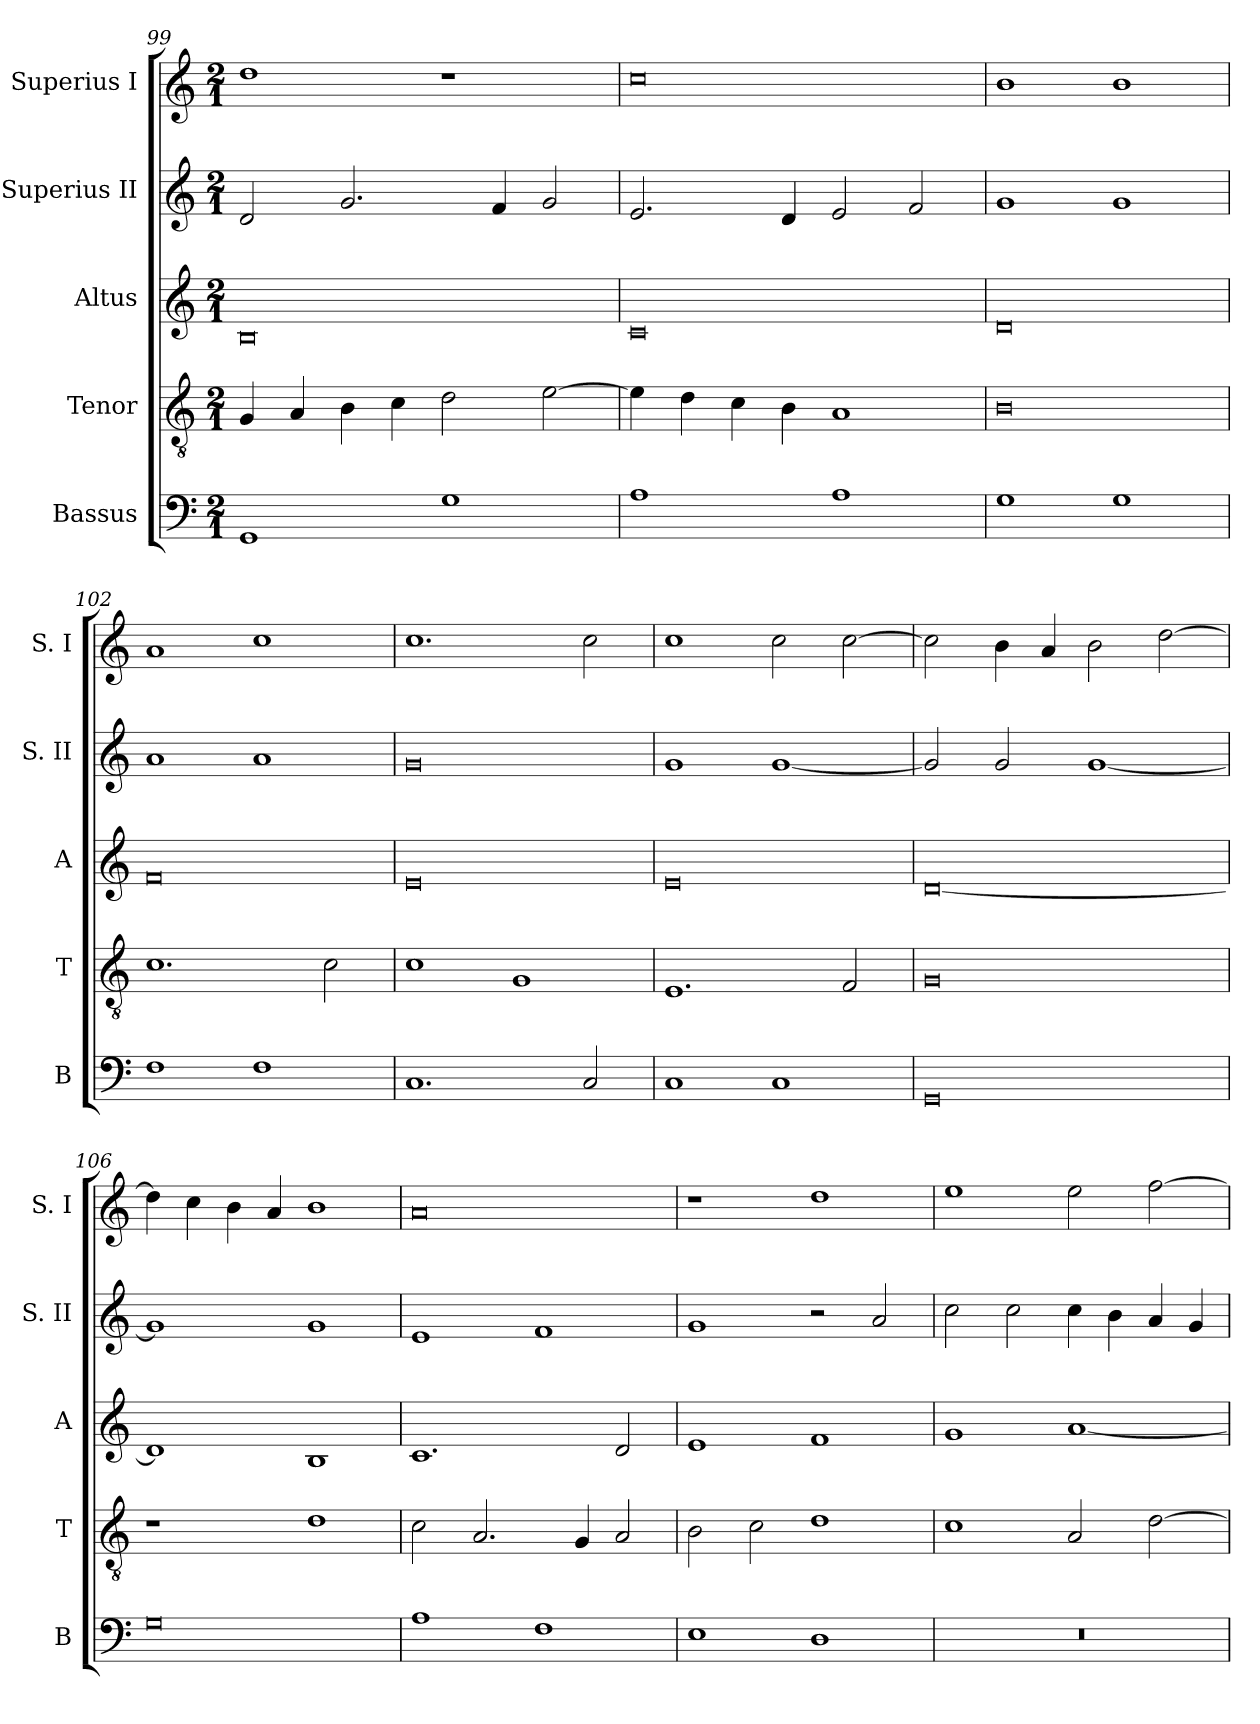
**kern	**kern	**kern	**kern	**kern
*part5	*part4	*part3	*part2	*part1
*staff5	*staff4	*staff3	*staff2	*staff1
*I"Bassus	*I"Tenor	*I"Altus	*I"Superius II	*I"Superius I
*I'B	*I'T	*I'A	*I'S. II	*I'S. I
*clefF4	*clefGv2	*clefG2	*clefG2	*clefG2
*k[]	*k[]	*k[]	*k[]	*k[]
*C:	*C:	*C:	*C:	*C:
*M2/1	*M2/1	*M2/1	*M2/1	*M2/1
=99	=99	=99	=99	=99
1GG	4G	0B	2d	1dd
.	4A	.	.	.
.	4B	.	2.g	.
.	4c	.	.	.
1G	2d	.	.	1r
.	.	.	4f	.
.	[2e	.	2g	.
=100	=100	=100	=100	=100
1A	4e]	0c	2.e	0cc
.	4d	.	.	.
.	4c	.	.	.
.	4B	.	4d	.
1A	1A	.	2e	.
.	.	.	2f	.
=101	=101	=101	=101	=101
1G	0B	0d	1g	1b
1G	.	.	1g	1b
=102	=102	=102	=102	=102
1F	1.c	0f	1a	1a
1F	.	.	1a	1cc
.	2c	.	.	.
=103	=103	=103	=103	=103
1.C	1c	0e	0g	1.cc
.	1G	.	.	.
2C	.	.	.	2cc
=104	=104	=104	=104	=104
1C	1.E	0e	1g	1cc
1C	.	.	[1g	2cc
.	2F	.	.	[2cc
=105	=105	=105	=105	=105
0GG	0G	[0d	2g]	2cc]
.	.	.	2g	4b
.	.	.	.	4a
.	.	.	[1g	2b
.	.	.	.	[2dd
=106	=106	=106	=106	=106
0G	1r	1d]	1g]	4dd]
.	.	.	.	4cc
.	.	.	.	4b
.	.	.	.	4a
.	1d	1B	1g	1b
=107	=107	=107	=107	=107
1A	2c	1.c	1e	0a
.	2.A	.	.	.
1F	.	.	1f	.
.	4G	.	.	.
.	2A	2d	.	.
=108	=108	=108	=108	=108
1E	2B	1e	1g	1r
.	2c	.	.	.
1D	1d	1f	2r	1dd
.	.	.	2a	.
=109	=109	=109	=109	=109
0r	1c	1g	2cc	1ee
.	.	.	2cc	.
.	2A	[1a	4cc	2ee
.	.	.	4b	.
.	[2d	.	4a	[2ff
.	.	.	4g	.
=	=	=	=	=
*-	*-	*-	*-	*-
